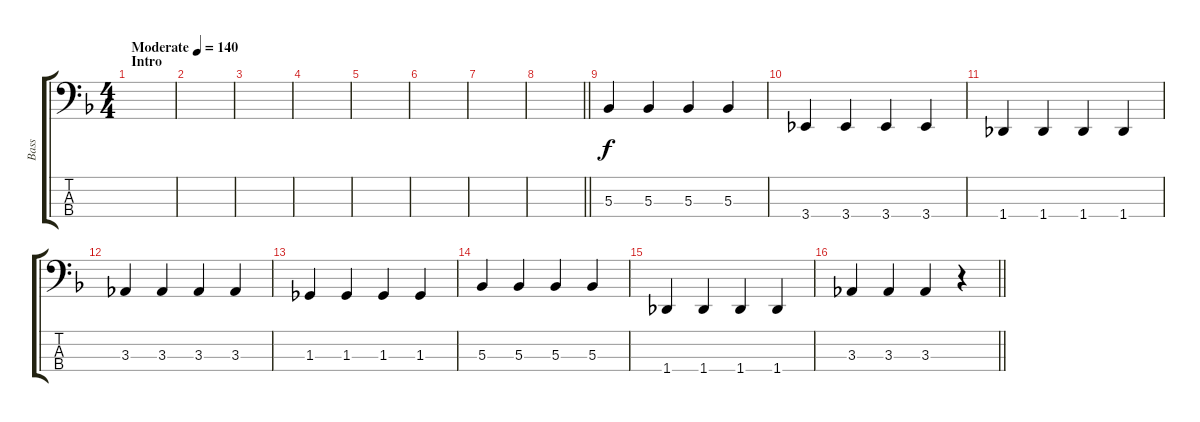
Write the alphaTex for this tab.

\track ("Bass" "Bass") {instrument electricbasspick}
\staff {score tabs}
\tuning (Eb2 Bb1 F1 C1) {hide}
\ts (4 4)
\section ("" "Intro")
\tempo (140 "Moderate")
\clef f4
\ks dminor
|
|
|
|
|
|
|
\barLineRight lightlight
|
5.3.4 5.3.4 5.3.4 5.3.4 |
3.4.4 3.4.4 3.4.4 3.4.4 |
1.4.4 1.4.4 1.4.4 1.4.4 |
3.3.4 3.3.4 3.3.4 3.3.4 |
1.3.4 1.3.4 1.3.4 1.3.4 |
5.3.4 5.3.4 5.3.4 5.3.4 |
1.4.4 1.4.4 1.4.4 1.4.4 |
\barLineRight lightlight
3.3.4 3.3.4 3.3.4 r.4
